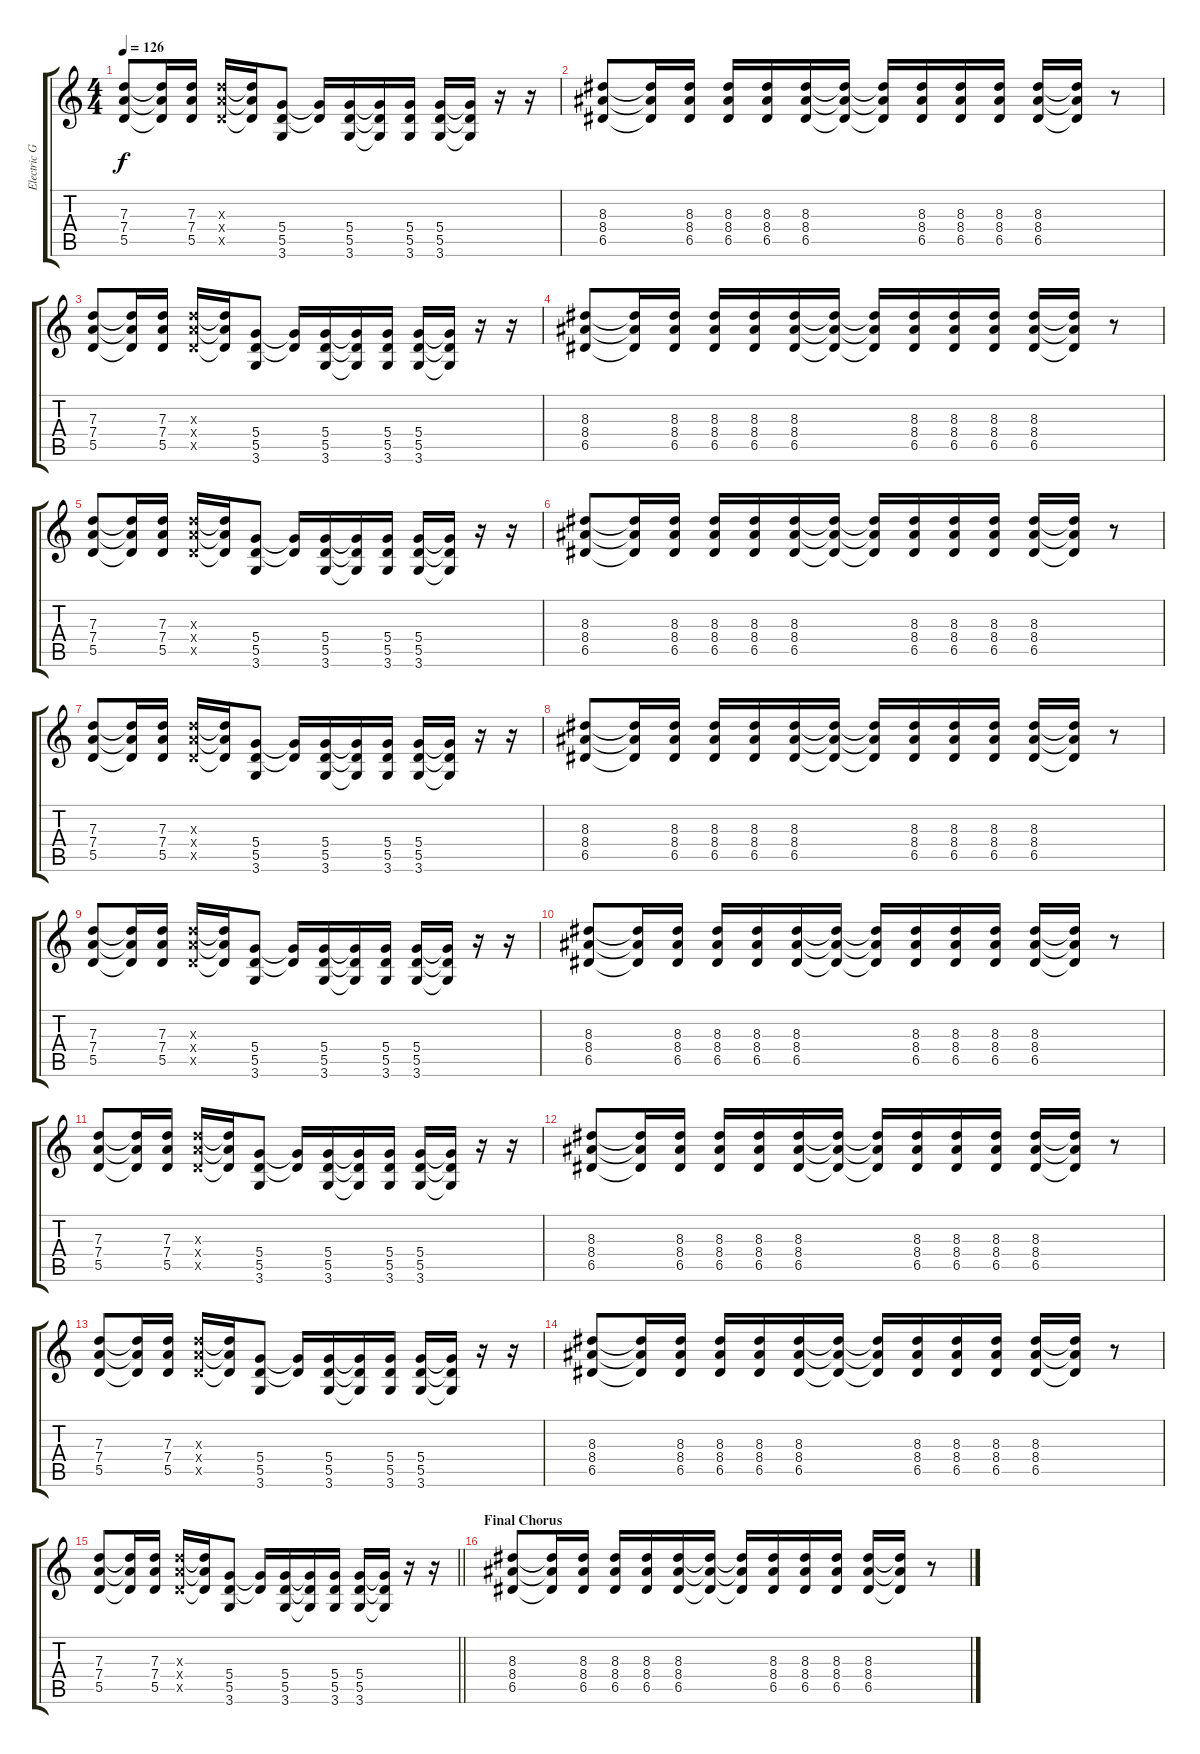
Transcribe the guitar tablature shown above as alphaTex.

\track ("Electric Guitar (Rythm)" "Electric G") {instrument electricguitarclean}
\staff {score tabs}
\tuning (E4 B3 G3 D3 A2 E2) {hide}
\ts (4 4)
\tempo 126
\clef g2
\ks c
(7.3 7.4 5.5).8{dy f} (7.3{t} 7.4{t} 5.5{t}).16 (7.3 7.4 5.5).16 (7.3{x} 7.4{x} 5.5{x}).16 (7.3{t} 7.4{t} 5.5{t}).16 (5.4 5.5 3.6).8 (5.4{t} 5.5{t}).16 (5.4 5.5 3.6).16 (5.4{t} 5.5{t} 3.6{t}).16 (5.4 5.5 3.6).16 (5.4 5.5 3.6).16 (5.4{t} 5.5{t} 3.6{t}).16 r.16 r.16 |
(8.3 8.4 6.5).8 (8.3{t} 8.4{t} 6.5{t}).16 (8.3 8.4 6.5).16 (8.3 8.4 6.5).16 (8.3 8.4 6.5).16 (8.3 8.4 6.5).16 (8.3{t} 8.4{t} 6.5{t}).16 (8.3{t} 8.4{t} 6.5{t}).16 (8.3 8.4 6.5).16 (8.3 8.4 6.5).16 (8.3 8.4 6.5).16 (8.3 8.4 6.5).16 (8.3{t} 8.4{t} 6.5{t}).16 r.8 |
(7.3 7.4 5.5).8 (7.3{t} 7.4{t} 5.5{t}).16 (7.3 7.4 5.5).16 (7.3{x} 7.4{x} 5.5{x}).16 (7.3{t} 7.4{t} 5.5{t}).16 (5.4 5.5 3.6).8 (5.4{t} 5.5{t}).16 (5.4 5.5 3.6).16 (5.4{t} 5.5{t} 3.6{t}).16 (5.4 5.5 3.6).16 (5.4 5.5 3.6).16 (5.4{t} 5.5{t} 3.6{t}).16 r.16 r.16 |
(8.3 8.4 6.5).8 (8.3{t} 8.4{t} 6.5{t}).16 (8.3 8.4 6.5).16 (8.3 8.4 6.5).16 (8.3 8.4 6.5).16 (8.3 8.4 6.5).16 (8.3{t} 8.4{t} 6.5{t}).16 (8.3{t} 8.4{t} 6.5{t}).16 (8.3 8.4 6.5).16 (8.3 8.4 6.5).16 (8.3 8.4 6.5).16 (8.3 8.4 6.5).16 (8.3{t} 8.4{t} 6.5{t}).16 r.8 |
(7.3 7.4 5.5).8 (7.3{t} 7.4{t} 5.5{t}).16 (7.3 7.4 5.5).16 (7.3{x} 7.4{x} 5.5{x}).16 (7.3{t} 7.4{t} 5.5{t}).16 (5.4 5.5 3.6).8 (5.4{t} 5.5{t}).16 (5.4 5.5 3.6).16 (5.4{t} 5.5{t} 3.6{t}).16 (5.4 5.5 3.6).16 (5.4 5.5 3.6).16 (5.4{t} 5.5{t} 3.6{t}).16 r.16 r.16 |
(8.3 8.4 6.5).8 (8.3{t} 8.4{t} 6.5{t}).16 (8.3 8.4 6.5).16 (8.3 8.4 6.5).16 (8.3 8.4 6.5).16 (8.3 8.4 6.5).16 (8.3{t} 8.4{t} 6.5{t}).16 (8.3{t} 8.4{t} 6.5{t}).16 (8.3 8.4 6.5).16 (8.3 8.4 6.5).16 (8.3 8.4 6.5).16 (8.3 8.4 6.5).16 (8.3{t} 8.4{t} 6.5{t}).16 r.8 |
(7.3 7.4 5.5).8 (7.3{t} 7.4{t} 5.5{t}).16 (7.3 7.4 5.5).16 (7.3{x} 7.4{x} 5.5{x}).16 (7.3{t} 7.4{t} 5.5{t}).16 (5.4 5.5 3.6).8 (5.4{t} 5.5{t}).16 (5.4 5.5 3.6).16 (5.4{t} 5.5{t} 3.6{t}).16 (5.4 5.5 3.6).16 (5.4 5.5 3.6).16 (5.4{t} 5.5{t} 3.6{t}).16 r.16 r.16 |
(8.3 8.4 6.5).8 (8.3{t} 8.4{t} 6.5{t}).16 (8.3 8.4 6.5).16 (8.3 8.4 6.5).16 (8.3 8.4 6.5).16 (8.3 8.4 6.5).16 (8.3{t} 8.4{t} 6.5{t}).16 (8.3{t} 8.4{t} 6.5{t}).16 (8.3 8.4 6.5).16 (8.3 8.4 6.5).16 (8.3 8.4 6.5).16 (8.3 8.4 6.5).16 (8.3{t} 8.4{t} 6.5{t}).16 r.8 |
(7.3 7.4 5.5).8 (7.3{t} 7.4{t} 5.5{t}).16 (7.3 7.4 5.5).16 (7.3{x} 7.4{x} 5.5{x}).16 (7.3{t} 7.4{t} 5.5{t}).16 (5.4 5.5 3.6).8 (5.4{t} 5.5{t}).16 (5.4 5.5 3.6).16 (5.4{t} 5.5{t} 3.6{t}).16 (5.4 5.5 3.6).16 (5.4 5.5 3.6).16 (5.4{t} 5.5{t} 3.6{t}).16 r.16 r.16 |
(8.3 8.4 6.5).8 (8.3{t} 8.4{t} 6.5{t}).16 (8.3 8.4 6.5).16 (8.3 8.4 6.5).16 (8.3 8.4 6.5).16 (8.3 8.4 6.5).16 (8.3{t} 8.4{t} 6.5{t}).16 (8.3{t} 8.4{t} 6.5{t}).16 (8.3 8.4 6.5).16 (8.3 8.4 6.5).16 (8.3 8.4 6.5).16 (8.3 8.4 6.5).16 (8.3{t} 8.4{t} 6.5{t}).16 r.8 |
(7.3 7.4 5.5).8 (7.3{t} 7.4{t} 5.5{t}).16 (7.3 7.4 5.5).16 (7.3{x} 7.4{x} 5.5{x}).16 (7.3{t} 7.4{t} 5.5{t}).16 (5.4 5.5 3.6).8 (5.4{t} 5.5{t}).16 (5.4 5.5 3.6).16 (5.4{t} 5.5{t} 3.6{t}).16 (5.4 5.5 3.6).16 (5.4 5.5 3.6).16 (5.4{t} 5.5{t} 3.6{t}).16 r.16 r.16 |
(8.3 8.4 6.5).8 (8.3{t} 8.4{t} 6.5{t}).16 (8.3 8.4 6.5).16 (8.3 8.4 6.5).16 (8.3 8.4 6.5).16 (8.3 8.4 6.5).16 (8.3{t} 8.4{t} 6.5{t}).16 (8.3{t} 8.4{t} 6.5{t}).16 (8.3 8.4 6.5).16 (8.3 8.4 6.5).16 (8.3 8.4 6.5).16 (8.3 8.4 6.5).16 (8.3{t} 8.4{t} 6.5{t}).16 r.8 |
(7.3 7.4 5.5).8 (7.3{t} 7.4{t} 5.5{t}).16 (7.3 7.4 5.5).16 (7.3{x} 7.4{x} 5.5{x}).16 (7.3{t} 7.4{t} 5.5{t}).16 (5.4 5.5 3.6).8 (5.4{t} 5.5{t}).16 (5.4 5.5 3.6).16 (5.4{t} 5.5{t} 3.6{t}).16 (5.4 5.5 3.6).16 (5.4 5.5 3.6).16 (5.4{t} 5.5{t} 3.6{t}).16 r.16 r.16 |
(8.3 8.4 6.5).8 (8.3{t} 8.4{t} 6.5{t}).16 (8.3 8.4 6.5).16 (8.3 8.4 6.5).16 (8.3 8.4 6.5).16 (8.3 8.4 6.5).16 (8.3{t} 8.4{t} 6.5{t}).16 (8.3{t} 8.4{t} 6.5{t}).16 (8.3 8.4 6.5).16 (8.3 8.4 6.5).16 (8.3 8.4 6.5).16 (8.3 8.4 6.5).16 (8.3{t} 8.4{t} 6.5{t}).16 r.8 |
\barLineRight lightlight
(7.3 7.4 5.5).8 (7.3{t} 7.4{t} 5.5{t}).16 (7.3 7.4 5.5).16 (7.3{x} 7.4{x} 5.5{x}).16 (7.3{t} 7.4{t} 5.5{t}).16 (5.4 5.5 3.6).8 (5.4{t} 5.5{t}).16 (5.4 5.5 3.6).16 (5.4{t} 5.5{t} 3.6{t}).16 (5.4 5.5 3.6).16 (5.4 5.5 3.6).16 (5.4{t} 5.5{t} 3.6{t}).16 r.16 r.16 |
\section ("" "Final Chorus")
(8.3 8.4 6.5).8 (8.3{t} 8.4{t} 6.5{t}).16 (8.3 8.4 6.5).16 (8.3 8.4 6.5).16 (8.3 8.4 6.5).16 (8.3 8.4 6.5).16 (8.3{t} 8.4{t} 6.5{t}).16 (8.3{t} 8.4{t} 6.5{t}).16 (8.3 8.4 6.5).16 (8.3 8.4 6.5).16 (8.3 8.4 6.5).16 (8.3 8.4 6.5).16 (8.3{t} 8.4{t} 6.5{t}).16 r.8
